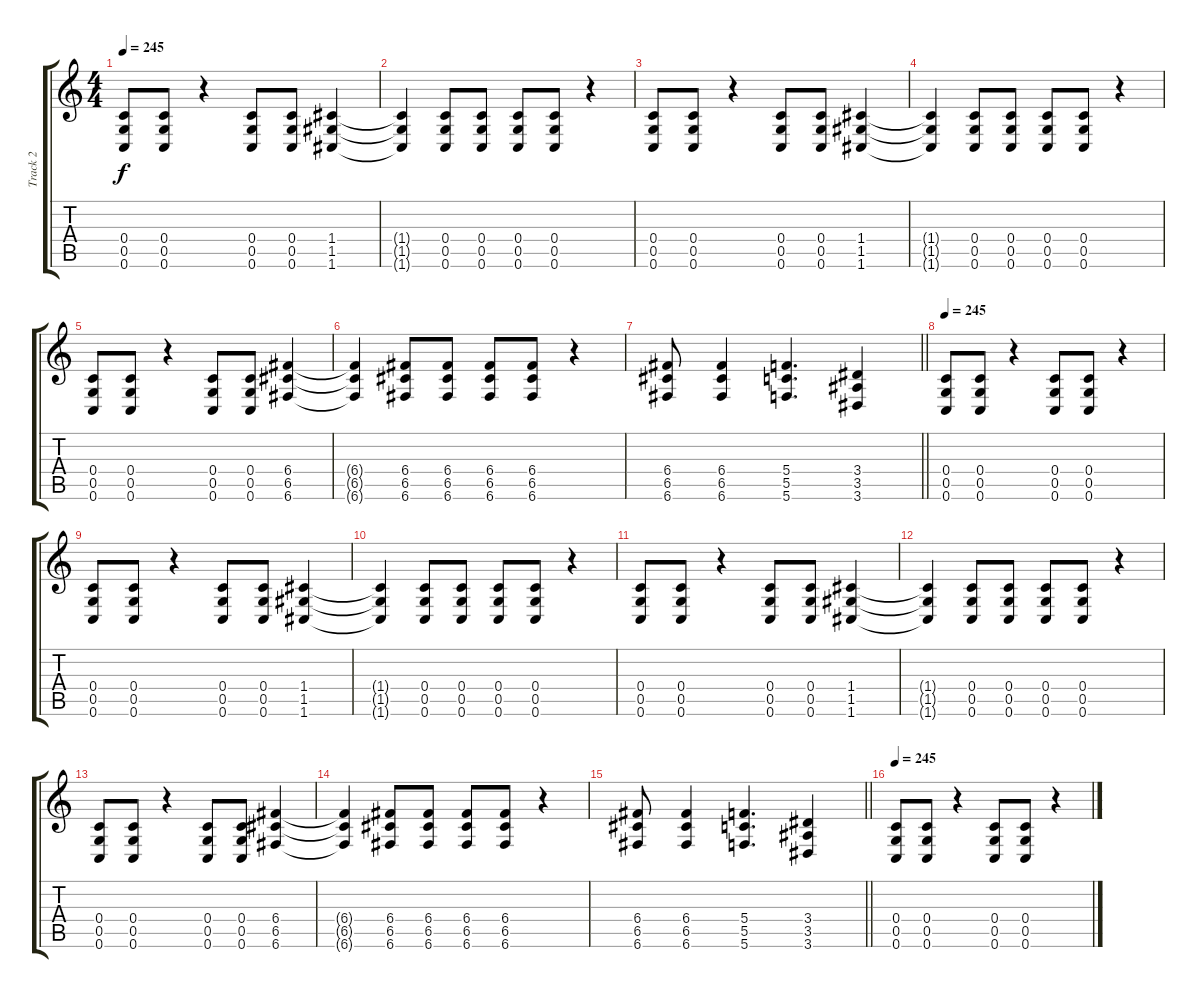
\track ("Track 2" "Track 2") {instrument overdrivenguitar}
\staff {score tabs}
\tuning (D4 A3 F3 C3 G2 C2) {hide}
\ts (4 4)
\tempo 245
\clef g2
\ks c
(0.4 0.5 0.6).8{dy f} (0.4 0.5 0.6).8 r.4 (0.4 0.5 0.6).8 (0.4 0.5 0.6).8 (1.4 1.5 1.6).4 |
(1.4{t} 1.5{t} 1.6{t}).4 (0.4 0.5 0.6).8 (0.4 0.5 0.6).8 (0.4 0.5 0.6).8 (0.4 0.5 0.6).8 r.4 |
(0.4 0.5 0.6).8 (0.4 0.5 0.6).8 r.4 (0.4 0.5 0.6).8 (0.4 0.5 0.6).8 (1.4 1.5 1.6).4 |
(1.4{t} 1.5{t} 1.6{t}).4 (0.4 0.5 0.6).8 (0.4 0.5 0.6).8 (0.4 0.5 0.6).8 (0.4 0.5 0.6).8 r.4 |
(0.4 0.5 0.6).8 (0.4 0.5 0.6).8 r.4 (0.4 0.5 0.6).8 (0.4 0.5 0.6).8 (6.4 6.5 6.6).4 |
(6.4{t} 6.5{t} 6.6{t}).4 (6.4 6.5 6.6).8 (6.4 6.5 6.6).8 (6.4 6.5 6.6).8 (6.4 6.5 6.6).8 r.4 |
\barLineRight lightlight
(6.4 6.5 6.6).8 (6.4 6.5 6.6).4 (5.4 5.5 5.6).4{d} (3.4 3.5 3.6).4 |
\tempo 245
(0.4 0.5 0.6).8 (0.4 0.5 0.6).8 r.4 (0.4 0.5 0.6).8 (0.4 0.5 0.6).8 r.4 |
(0.4 0.5 0.6).8 (0.4 0.5 0.6).8 r.4 (0.4 0.5 0.6).8 (0.4 0.5 0.6).8 (1.4 1.5 1.6).4 |
(1.4{t} 1.5{t} 1.6{t}).4 (0.4 0.5 0.6).8 (0.4 0.5 0.6).8 (0.4 0.5 0.6).8 (0.4 0.5 0.6).8 r.4 |
(0.4 0.5 0.6).8 (0.4 0.5 0.6).8 r.4 (0.4 0.5 0.6).8 (0.4 0.5 0.6).8 (1.4 1.5 1.6).4 |
(1.4{t} 1.5{t} 1.6{t}).4 (0.4 0.5 0.6).8 (0.4 0.5 0.6).8 (0.4 0.5 0.6).8 (0.4 0.5 0.6).8 r.4 |
(0.4 0.5 0.6).8 (0.4 0.5 0.6).8 r.4 (0.4 0.5 0.6).8 (0.4 0.5 0.6).8 (6.4 6.5 6.6).4 |
(6.4{t} 6.5{t} 6.6{t}).4 (6.4 6.5 6.6).8 (6.4 6.5 6.6).8 (6.4 6.5 6.6).8 (6.4 6.5 6.6).8 r.4 |
\barLineRight lightlight
(6.4 6.5 6.6).8 (6.4 6.5 6.6).4 (5.4 5.5 5.6).4{d} (3.4 3.5 3.6).4 |
\tempo 245
(0.4 0.5 0.6).8 (0.4 0.5 0.6).8 r.4 (0.4 0.5 0.6).8 (0.4 0.5 0.6).8 r.4
